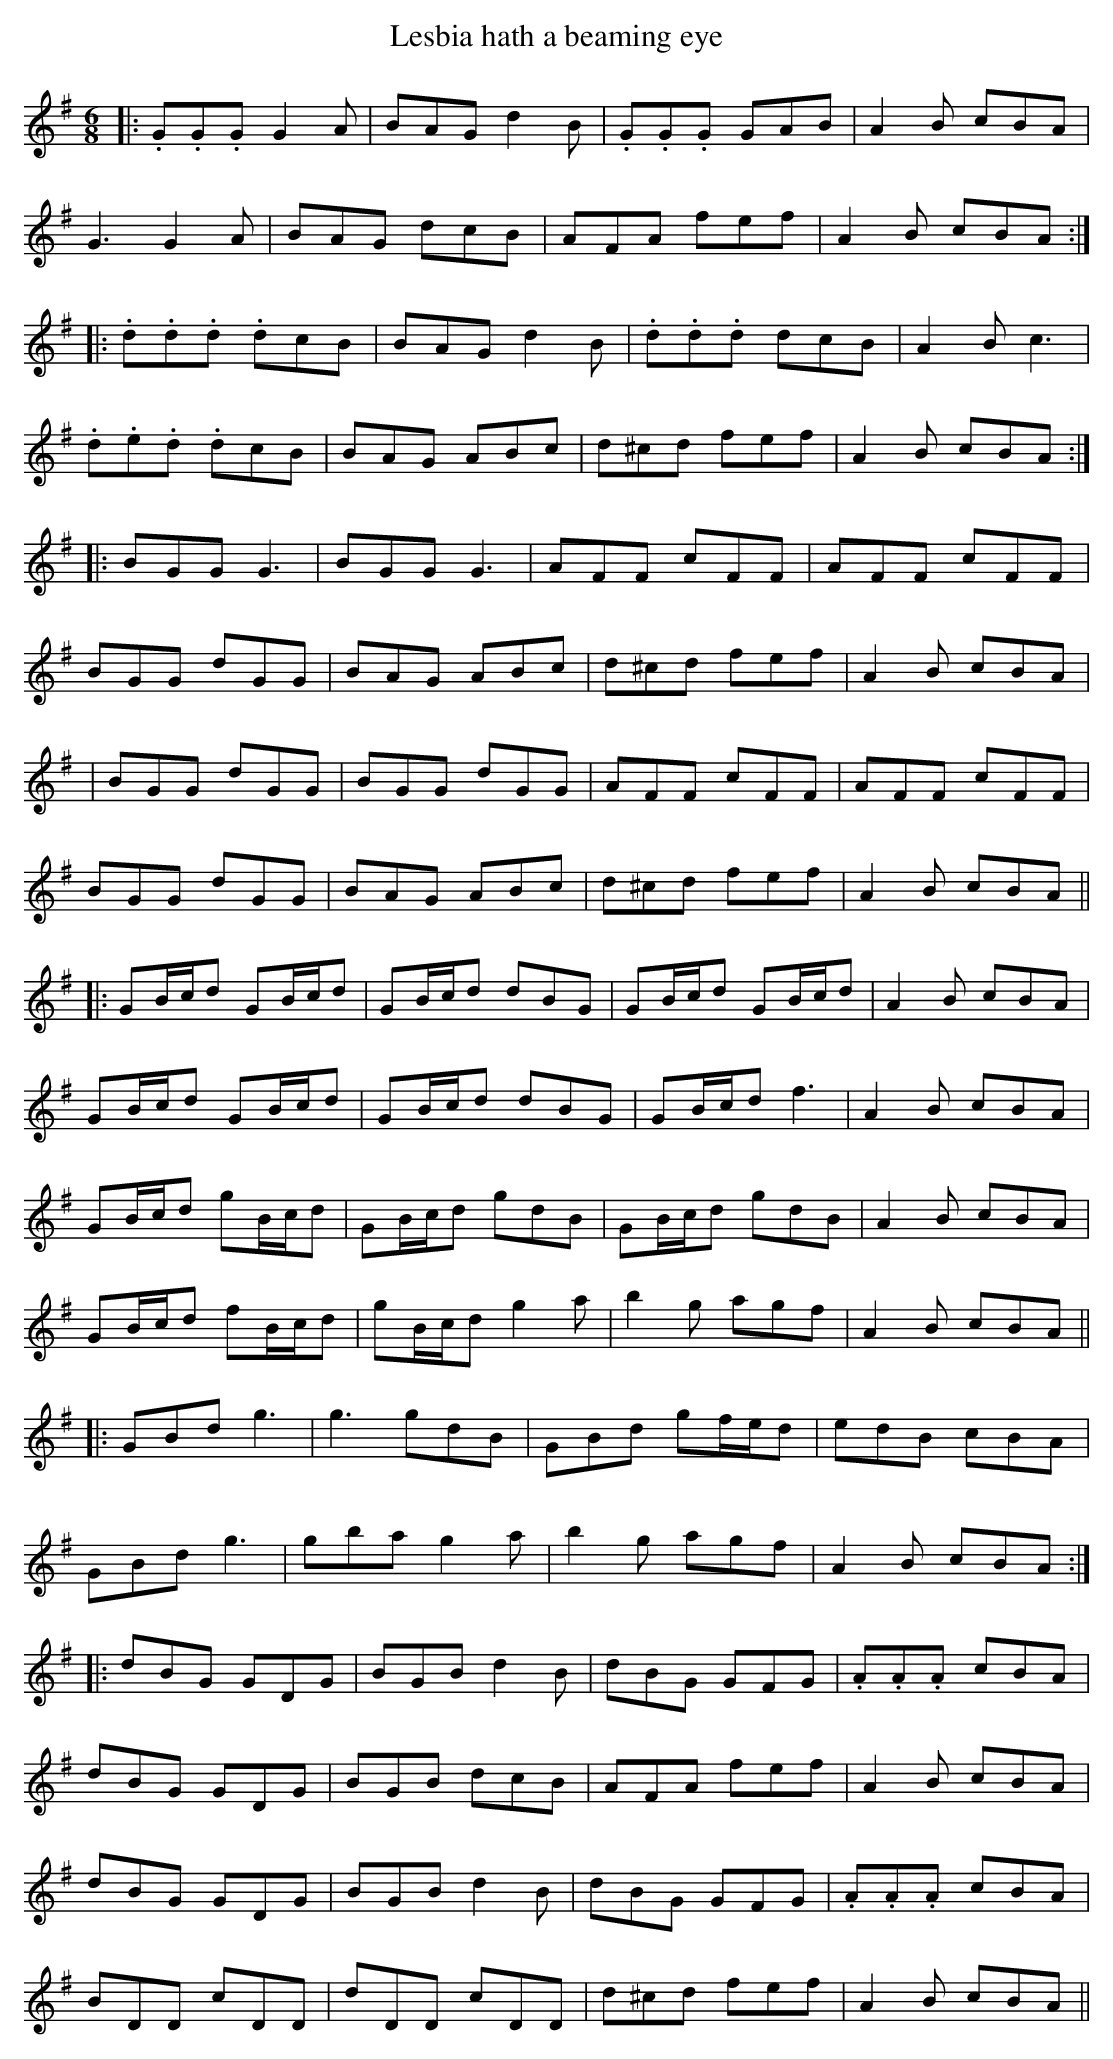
X:1
T: Lesbia hath a beaming eye
M: 6/8
L: 1/8
K: Gmaj
|:.G.G.G G2A | BAG d2B | .G.G.G GAB | A2B cBA |
G3 G2A | BAG dcB | AFA fef | A2B cBA :|
|: .d.d.d .dcB | BAG d2B | .d.d.d dcB | A2B c3 |
.d.e.d .dcB | BAG ABc | d^cd fef | A2B cBA :|
|: BGG G3 | BGG G3 | AFF cFF | AFF cFF |
BGG dGG | BAG ABc | d^cd fef | A2B cBA |
| BGG dGG | BGG dGG | AFF cFF | AFF cFF |
BGG dGG | BAG ABc | d^cd fef | A2B cBA ||
|: GB/c/d GB/c/d | GB/c/d dBG | GB/c/d GB/c/d | A2B cBA |
GB/c/d GB/c/d | GB/c/d dBG | GB/c/d f3 | A2B cBA |
GB/c/d gB/c/d | GB/c/d gdB | GB/c/d gdB | A2B cBA |
GB/c/d fB/c/d | gB/c/d g2a | b2g agf | A2B cBA ||
|: GBd g3 | g3 gdB | GBd gf/e/d | edB cBA |
GBd g3 | gba g2a | b2g agf | A2B cBA :|
|: dBG GDG | BGB d2B | dBG GFG | .A.A.A cBA |
dBG GDG | BGB dcB | AFA fef | A2B cBA |
dBG GDG | BGB d2B | dBG GFG | .A.A.A cBA |
BDD cDD | dDD cDD | d^cd fef | A2B cBA ||
